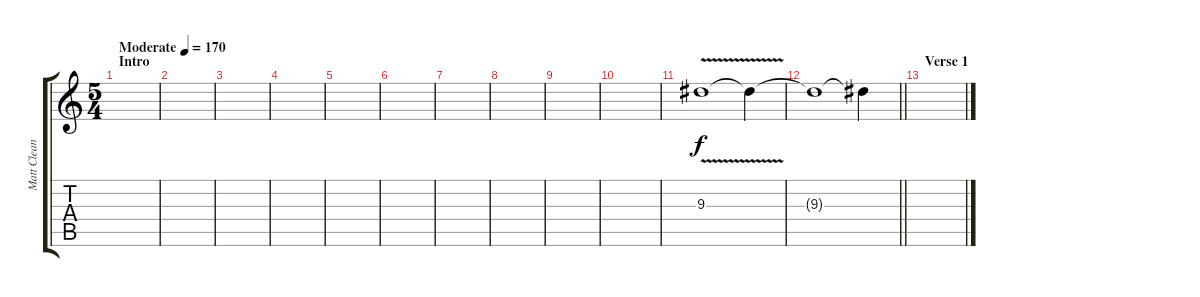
\track ("Matt Clean" "Matt Clean") {instrument electricguitarjazz}
\staff {score tabs}
\tuning (Eb4 Bb3 Gb3 Db3 Ab2 Eb2) {hide}
\ts (5 4)
\section ("" "Intro")
\tempo (170 "Moderate")
\clef g2
\ks c
|
|
|
|
|
|
|
|
|
|
9.3{v}.1 9.3{t}.4 |
\barLineRight lightlight
9.3{t}.1 9.3{t}.4 |
\section ("" "Verse 1")
